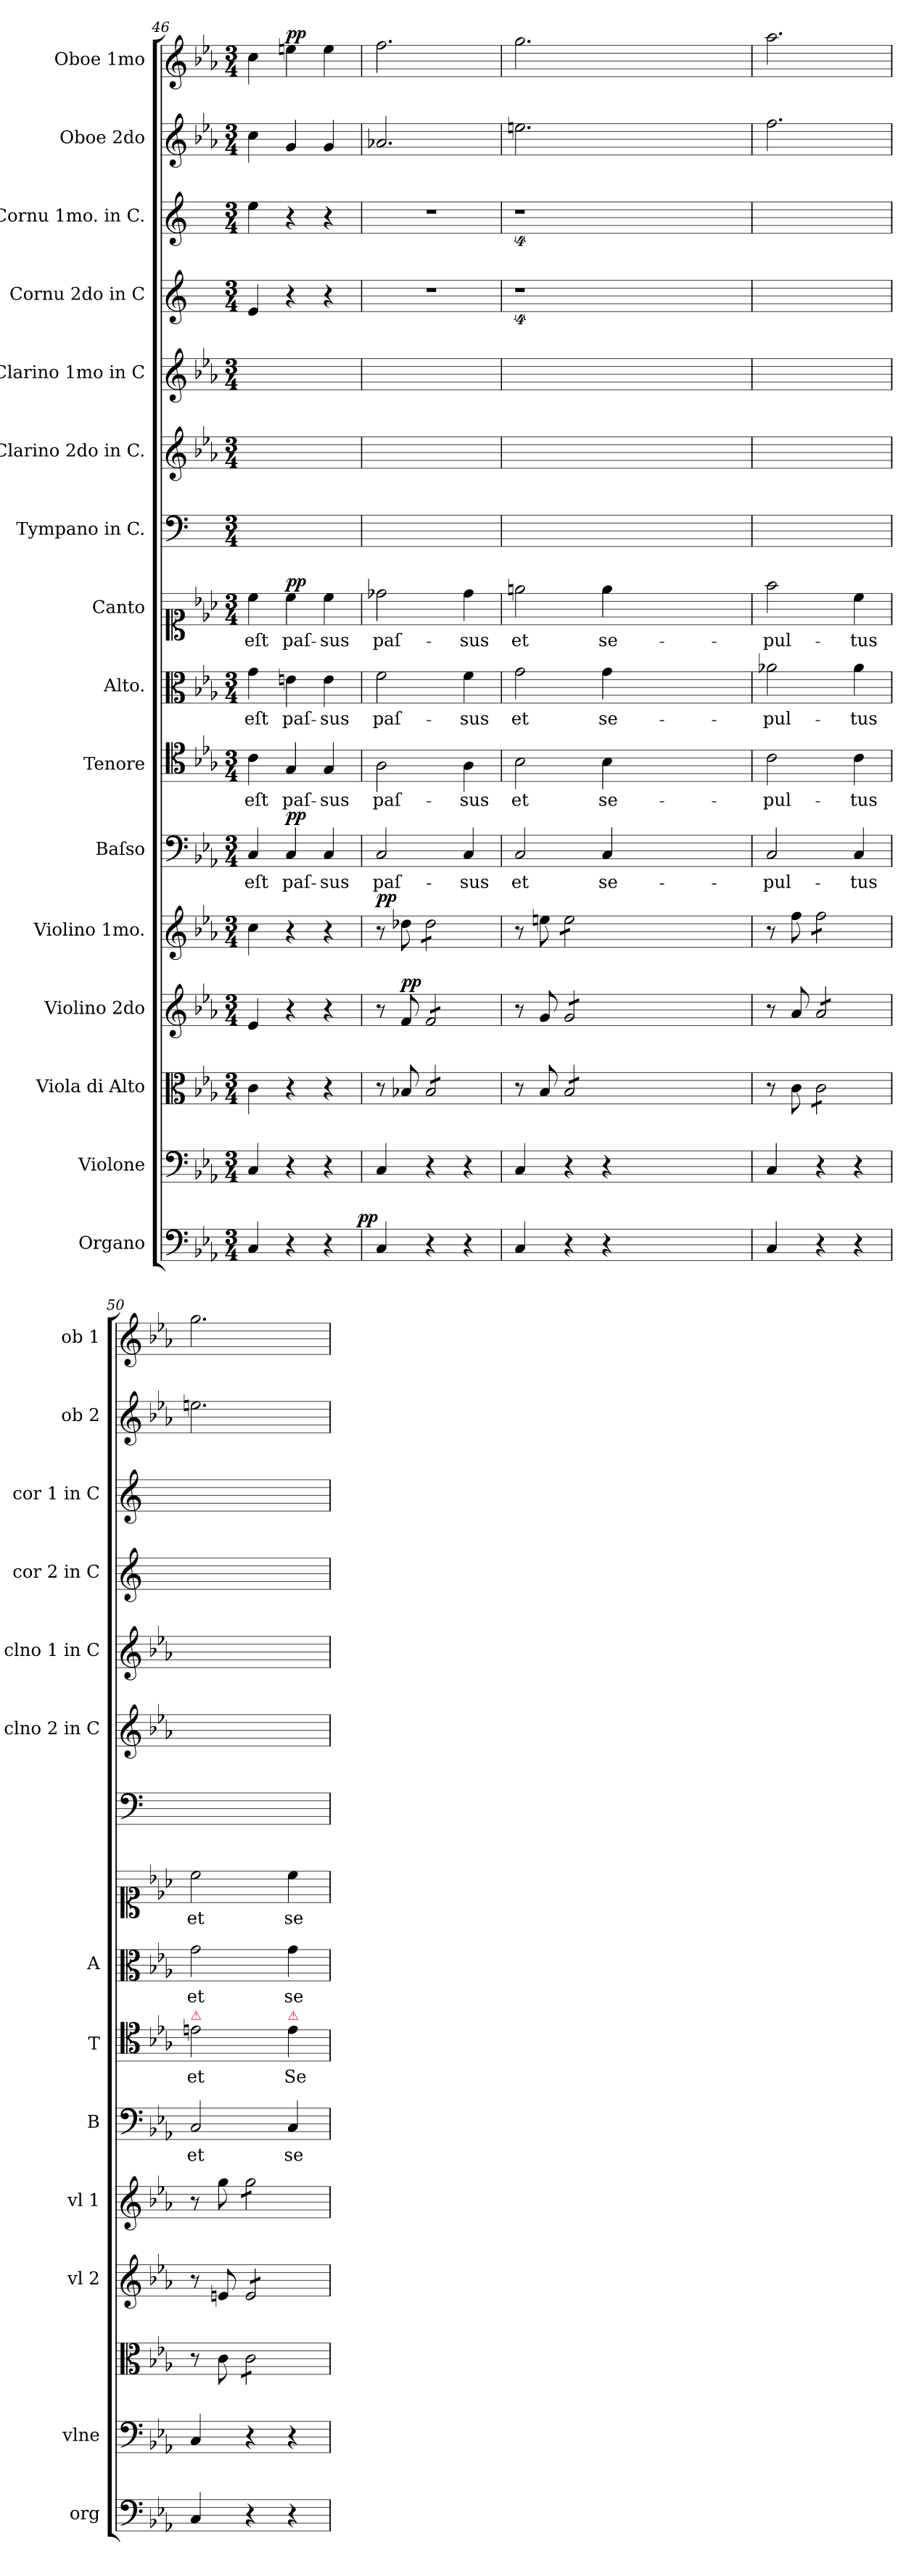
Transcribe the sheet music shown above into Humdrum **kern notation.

**kern	**dynam	**kern	**kern	**kern	**dynam	**kern	**dynam	**kern	**text	**dynam	**kern	**text	**kern	**text	**kern	**text	**dynam	**kern	**kern	**kern	**kern	**kern	**kern	**kern	**dynam
*part16	*part16	*part15	*part14	*part13	*part13	*part12	*part12	*part11	*part11	*part11	*part10	*part10	*part9	*part9	*part8	*part8	*part8	*part7	*part6	*part5	*part4	*part3	*part2	*part1	*part1
*staff16	*staff16	*staff15	*staff14	*staff13	*staff13	*staff12	*staff12	*staff11	*staff11	*staff11	*staff10	*staff10	*staff9	*staff9	*staff8	*staff8	*staff8	*staff7	*staff6	*staff5	*staff4	*staff3	*staff2	*staff1	*staff1
*I"Organo	*	*I"Violone	*I"Viola di Alto	*I"Violino 2do	*	*I"Violino 1mo.	*	*I"Baſso	*	*	*I"Tenore	*	*I"Alto.	*	*I"Canto	*	*	*I"Tympano in C.	*I"Clarino 2do in C.	*I"Clarino 1mo in C	*I"Cornu 2do in C	*I"Cornu 1mo. in C.	*I"Oboe 2do	*I"Oboe 1mo	*
*I'org	*	*I'vlne	*	*I'vl 2	*	*I'vl 1	*	*I'B	*	*	*I'T	*	*I'A	*	*	*	*	*	*I'clno 2 in C	*I'clno 1 in C	*I'cor 2 in C	*I'cor 1 in C	*I'ob 2	*I'ob 1	*
*clefF4	*	*clefF4	*clefC3	*clefG2	*	*clefG2	*	*clefF4	*	*	*clefC4	*	*clefC3	*	*clefC1	*	*	*clefF4	*clefG2	*clefG2	*clefG2	*clefG2	*clefG2	*clefG2	*
*	*	*	*	*	*	*	*	*	*	*	*	*	*	*	*	*	*	*	*	*	*ITrd5c9	*ITrd5c9	*	*	*
*k[b-e-a-]	*	*k[b-e-a-]	*k[b-e-a-]	*k[b-e-a-]	*	*k[b-e-a-]	*	*k[b-e-a-]	*	*	*k[b-e-a-]	*	*k[b-e-a-]	*	*k[b-e-a-]	*	*	*k[]	*k[b-e-a-]	*k[b-e-a-]	*k[b-e-a-]	*k[b-e-a-]	*k[b-e-a-]	*k[b-e-a-]	*
*c:	*	*c:	*c:	*c:	*	*c:	*	*c:	*	*	*c:	*	*c:	*	*c:	*	*	*	*c:	*c:	*c:	*c:	*c:	*c:	*
*M3/4	*	*M3/4	*M3/4	*M3/4	*	*M3/4	*	*M3/4	*	*	*M3/4	*	*M3/4	*	*M3/4	*	*	*M3/4	*M3/4	*M3/4	*M3/4	*M3/4	*M3/4	*M3/4	*
=46	=46	=46	=46	=46	=46	=46	=46	=46	=46	=46	=46	=46	=46	=46	=46	=46	=46	=46	=46	=46	=46	=46	=46	=46	=46
4C/	.	4C/	4c\	4e-/	.	4cc\	.	4C/	eſt	.	4c\	eſt	4g\	eſt	4cc\	eſt	.	2.ryy	2.ryy	2.ryy	4G/	4g\	4cc\	4cc\	.
!	!	!	!	!	!	!	!	!	!	!LO:DY:a	!	!	!	!	!	!	!LO:DY:a	!	!	!	!	!	!	!	!LO:DY:a
4r	.	4r	4r	4r	.	4r	.	4C/	paſ-	pp.	4G/	paſ-	4en\	paſ-	4cc\	paſ-	pp.	.	.	.	4r	4r	4g/	4een\	pp.
4r	.	4r	4r	4r	.	4r	.	4C/	-sus	.	4G/	-sus	4e\	-sus	4cc\	-sus	.	.	.	.	4r	4r	4g/	4ee\	.
=47	=47	=47	=47	=47	=47	=47	=47	=47	=47	=47	=47	=47	=47	=47	=47	=47	=47	=47	=47	=47	=47	=47	=47	=47	=47
!	!LO:DY:a:rj	!	!	!	!	!	!LO:DY:a	!	!LO:LY:i	!	!	!LO:LY:i	!	!LO:LY:i	!	!LO:LY:i	!	!	!	!	!	!	!	!	!
4C/	pp.	4C/	8r	8r	.	8r	pp.	2C/	paſ-	.	2A-\	paſ-	2f\	paſ-	2dd-X\	paſ-	.	2.ryy	2.ryy	2.ryy	2.r	2.r	2.a-X/	2.ff\	.
!	!	!	!	!	!LO:DY:a	!	!	!	!	!	!	!	!	!	!	!	!	!	!	!	!	!	!	!	!
.	.	.	8B-X/	8f/	pp.	8dd-X\	.	.	.	.	.	.	.	.	.	.	.	.	.	.	.	.	.	.	.
*	*	*	*tremolo	*	*	*	*	*	*	*	*	*	*	*	*	*	*	*	*	*	*	*	*	*	*
*	*	*	*	*tremolo	*	*	*	*	*	*	*	*	*	*	*	*	*	*	*	*	*	*	*	*	*
*	*	*	*	*	*	*tremolo	*	*	*	*	*	*	*	*	*	*	*	*	*	*	*	*	*	*	*
4r	.	4r	8B-/L	8f/L	.	8dd-\L	.	.	.	.	.	.	.	.	.	.	.	.	.	.	.	.	.	.	.
.	.	.	8B-/	8f/	.	8dd-\	.	.	.	.	.	.	.	.	.	.	.	.	.	.	.	.	.	.	.
!	!	!	!	!	!	!	!	!	!LO:LY:i	!	!	!LO:LY:i	!	!LO:LY:i	!	!LO:LY:i	!	!	!	!	!	!	!	!	!
4r	.	4r	8B-/	8f/	.	8dd-\	.	4C/	-sus	.	4A-\	-sus	4f\	-sus	4dd-\	-sus	.	.	.	.	.	.	.	.	.
.	.	.	8B-/J	8f/J	.	8dd-\J	.	.	.	.	.	.	.	.	.	.	.	.	.	.	.	.	.	.	.
*	*	*	*	*	*	*Xtremolo	*	*	*	*	*	*	*	*	*	*	*	*	*	*	*	*	*	*	*
*	*	*	*	*Xtremolo	*	*	*	*	*	*	*	*	*	*	*	*	*	*	*	*	*	*	*	*	*
*	*	*	*Xtremolo	*	*	*	*	*	*	*	*	*	*	*	*	*	*	*	*	*	*	*	*	*	*
=48	=48	=48	=48	=48	=48	=48	=48	=48	=48	=48	=48	=48	=48	=48	=48	=48	=48	=48	=48	=48	=48	=48	=48	=48	=48
4C/	.	4C/	8r	8r	.	8r	.	2C/	et	.	2B-\	et	2g\	et	2een\	et	.	2.ryy	2.ryy	2.ryy	4%9r	4%9r	2.een\	2.gg\	.
.	.	.	8B-/	8g/	.	8een\	.	.	.	.	.	.	.	.	.	.	.	.	.	.	.	.	.	.	.
*	*	*	*tremolo	*	*	*	*	*	*	*	*	*	*	*	*	*	*	*	*	*	*	*	*	*	*
*	*	*	*	*tremolo	*	*	*	*	*	*	*	*	*	*	*	*	*	*	*	*	*	*	*	*	*
*	*	*	*	*	*	*tremolo	*	*	*	*	*	*	*	*	*	*	*	*	*	*	*	*	*	*	*
4r	.	4r	8B-/L	8g/L	.	8ee\L	.	.	.	.	.	.	.	.	.	.	.	.	.	.	.	.	.	.	.
.	.	.	8B-/	8g/	.	8ee\	.	.	.	.	.	.	.	.	.	.	.	.	.	.	.	.	.	.	.
4r	.	4r	8B-/	8g/	.	8ee\	.	4C/	se-	.	4B-\	se-	4g\	se-	4ee\	se-	.	.	.	.	.	.	.	.	.
.	.	.	8B-/J	8g/J	.	8ee\J	.	.	.	.	.	.	.	.	.	.	.	.	.	.	.	.	.	.	.
*	*	*	*	*	*	*Xtremolo	*	*	*	*	*	*	*	*	*	*	*	*	*	*	*	*	*	*	*
*	*	*	*	*Xtremolo	*	*	*	*	*	*	*	*	*	*	*	*	*	*	*	*	*	*	*	*	*
*	*	*	*Xtremolo	*	*	*	*	*	*	*	*	*	*	*	*	*	*	*	*	*	*	*	*	*	*
1.ryy	.	1.ryy	1.ryy	1.ryy	.	1.ryy	.	1.ryy	.	.	1.ryy	.	1.ryy	.	1.ryy	.	.	1.ryy	1.ryy	1.ryy	.	.	1.ryy	1.ryy	.
=49	=49	=49	=49	=49	=49	=49	=49	=49	=49	=49	=49	=49	=49	=49	=49	=49	=49	=49	=49	=49	=49	=49	=49	=49	=49
4C/	.	4C/	8r	8r	.	8r	.	2C/	-pul-	.	2c\	-pul-	2a-X\	-pul-	2ff\	-pul-	.	2.ryy	2.ryy	2.ryy	2.ryy	2.ryy	2.ff\	2.aa-\	.
.	.	.	8c\	8a-/	.	8ff\	.	.	.	.	.	.	.	.	.	.	.	.	.	.	.	.	.	.	.
*	*	*	*tremolo	*	*	*	*	*	*	*	*	*	*	*	*	*	*	*	*	*	*	*	*	*	*
*	*	*	*	*tremolo	*	*	*	*	*	*	*	*	*	*	*	*	*	*	*	*	*	*	*	*	*
*	*	*	*	*	*	*tremolo	*	*	*	*	*	*	*	*	*	*	*	*	*	*	*	*	*	*	*
4r	.	4r	8c\L	8a-/L	.	8ff\L	.	.	.	.	.	.	.	.	.	.	.	.	.	.	.	.	.	.	.
.	.	.	8c\	8a-/	.	8ff\	.	.	.	.	.	.	.	.	.	.	.	.	.	.	.	.	.	.	.
4r	.	4r	8c\	8a-/	.	8ff\	.	4C/	-tus	.	4c\	-tus	4a-\	-tus	4cc\	-tus	.	.	.	.	.	.	.	.	.
.	.	.	8c\J	8a-/J	.	8ff\J	.	.	.	.	.	.	.	.	.	.	.	.	.	.	.	.	.	.	.
*	*	*	*	*	*	*Xtremolo	*	*	*	*	*	*	*	*	*	*	*	*	*	*	*	*	*	*	*
*	*	*	*	*Xtremolo	*	*	*	*	*	*	*	*	*	*	*	*	*	*	*	*	*	*	*	*	*
*	*	*	*Xtremolo	*	*	*	*	*	*	*	*	*	*	*	*	*	*	*	*	*	*	*	*	*	*
=50	=50	=50	=50	=50	=50	=50	=50	=50	=50	=50	=50	=50	=50	=50	=50	=50	=50	=50	=50	=50	=50	=50	=50	=50	=50
!	!	!	!	!	!	!	!	!	!	!	!LO:TX:a:color=crimson:t=⚠	!	!	!	!	!	!	!	!	!	!	!	!	!	!
4C/	.	4C/	8r	8r	.	8r	.	2C/	et	.	2en\	et	2g\	et	2cc\	et	.	2.ryy	2.ryy	2.ryy	2.ryy	2.ryy	2.een\	2.gg\	.
.	.	.	8c\	8en/	.	8gg\	.	.	.	.	.	.	.	.	.	.	.	.	.	.	.	.	.	.	.
*	*	*	*tremolo	*	*	*	*	*	*	*	*	*	*	*	*	*	*	*	*	*	*	*	*	*	*
*	*	*	*	*tremolo	*	*	*	*	*	*	*	*	*	*	*	*	*	*	*	*	*	*	*	*	*
*	*	*	*	*	*	*tremolo	*	*	*	*	*	*	*	*	*	*	*	*	*	*	*	*	*	*	*
4r	.	4r	8c\L	8e/L	.	8gg\L	.	.	.	.	.	.	.	.	.	.	.	.	.	.	.	.	.	.	.
.	.	.	8c\	8e/	.	8gg\	.	.	.	.	.	.	.	.	.	.	.	.	.	.	.	.	.	.	.
!	!	!	!	!	!	!	!	!	!	!	!LO:TX:a:color=crimson:t=⚠	!	!	!	!	!	!	!	!	!	!	!	!	!	!
4r	.	4r	8c\	8e/	.	8gg\	.	4C/	se-	.	4e\	Se-	4g\	se-	4cc\	se-	.	.	.	.	.	.	.	.	.
.	.	.	8c\J	8e/J	.	8gg\J	.	.	.	.	.	.	.	.	.	.	.	.	.	.	.	.	.	.	.
*	*	*	*	*	*	*Xtremolo	*	*	*	*	*	*	*	*	*	*	*	*	*	*	*	*	*	*	*
*	*	*	*	*Xtremolo	*	*	*	*	*	*	*	*	*	*	*	*	*	*	*	*	*	*	*	*	*
*	*	*	*Xtremolo	*	*	*	*	*	*	*	*	*	*	*	*	*	*	*	*	*	*	*	*	*	*
=	=	=	=	=	=	=	=	=	=	=	=	=	=	=	=	=	=	=	=	=	=	=	=	=	=
*-	*-	*-	*-	*-	*-	*-	*-	*-	*-	*-	*-	*-	*-	*-	*-	*-	*-	*-	*-	*-	*-	*-	*-	*-	*-
